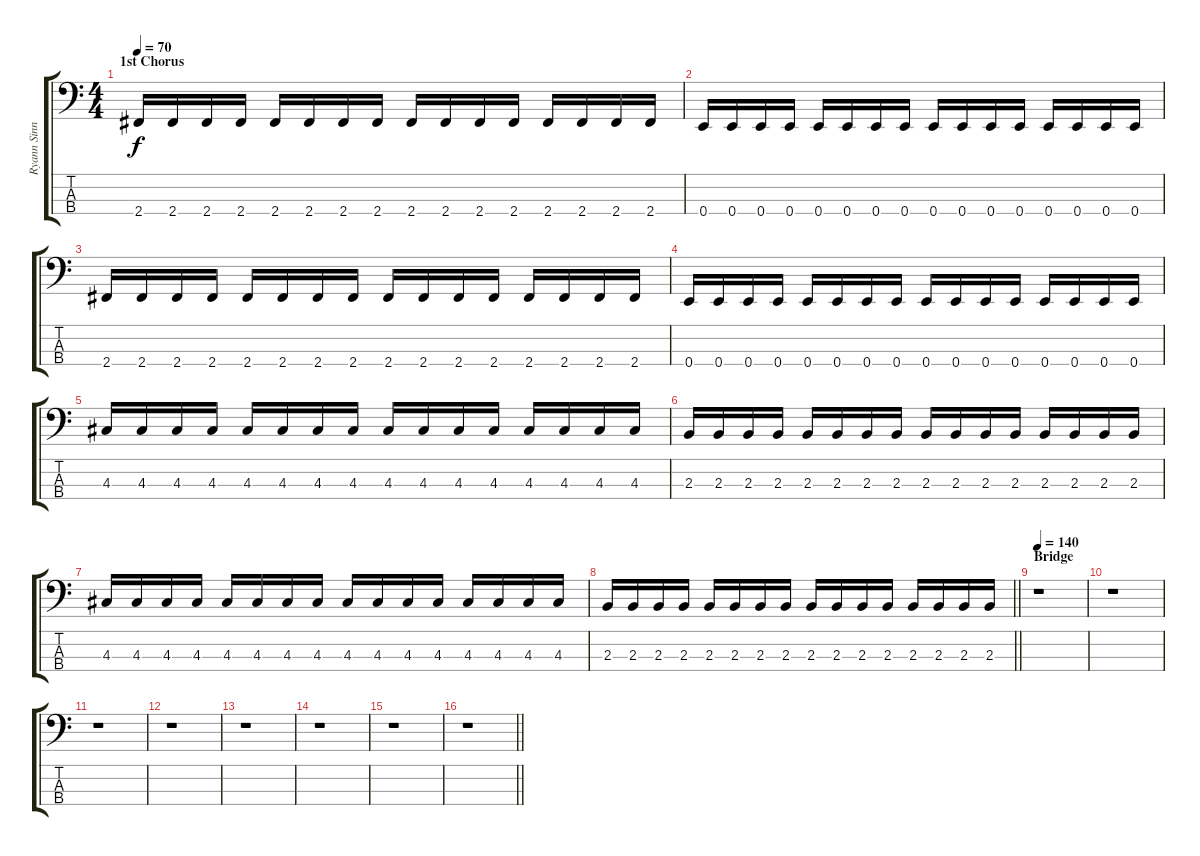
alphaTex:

\track ("Ryann Sinn (Bass)" "Ryann Sinn") {instrument electricbassfinger}
\staff {score tabs}
\tuning (G2 D2 A1 E1) {hide}
\ts (4 4)
\section ("" "1st Chorus")
\tempo 70
\clef f4
\ks c
2.4.16{dy f} 2.4.16 2.4.16 2.4.16 2.4.16 2.4.16 2.4.16 2.4.16 2.4.16 2.4.16 2.4.16 2.4.16 2.4.16 2.4.16 2.4.16 2.4.16 |
0.4.16 0.4.16 0.4.16 0.4.16 0.4.16 0.4.16 0.4.16 0.4.16 0.4.16 0.4.16 0.4.16 0.4.16 0.4.16 0.4.16 0.4.16 0.4.16 |
2.4.16 2.4.16 2.4.16 2.4.16 2.4.16 2.4.16 2.4.16 2.4.16 2.4.16 2.4.16 2.4.16 2.4.16 2.4.16 2.4.16 2.4.16 2.4.16 |
0.4.16 0.4.16 0.4.16 0.4.16 0.4.16 0.4.16 0.4.16 0.4.16 0.4.16 0.4.16 0.4.16 0.4.16 0.4.16 0.4.16 0.4.16 0.4.16 |
4.3.16 4.3.16 4.3.16 4.3.16 4.3.16 4.3.16 4.3.16 4.3.16 4.3.16 4.3.16 4.3.16 4.3.16 4.3.16 4.3.16 4.3.16 4.3.16 |
2.3.16 2.3.16 2.3.16 2.3.16 2.3.16 2.3.16 2.3.16 2.3.16 2.3.16 2.3.16 2.3.16 2.3.16 2.3.16 2.3.16 2.3.16 2.3.16 |
4.3.16 4.3.16 4.3.16 4.3.16 4.3.16 4.3.16 4.3.16 4.3.16 4.3.16 4.3.16 4.3.16 4.3.16 4.3.16 4.3.16 4.3.16 4.3.16 |
\barLineRight lightlight
2.3.16 2.3.16 2.3.16 2.3.16 2.3.16 2.3.16 2.3.16 2.3.16 2.3.16 2.3.16 2.3.16 2.3.16 2.3.16 2.3.16 2.3.16 2.3.16 |
\section ("" "Bridge")
\tempo 140
r.1 |
r.1 |
r.1 |
r.1 |
r.1 |
r.1 |
r.1 |
\barLineRight lightlight
r.1
